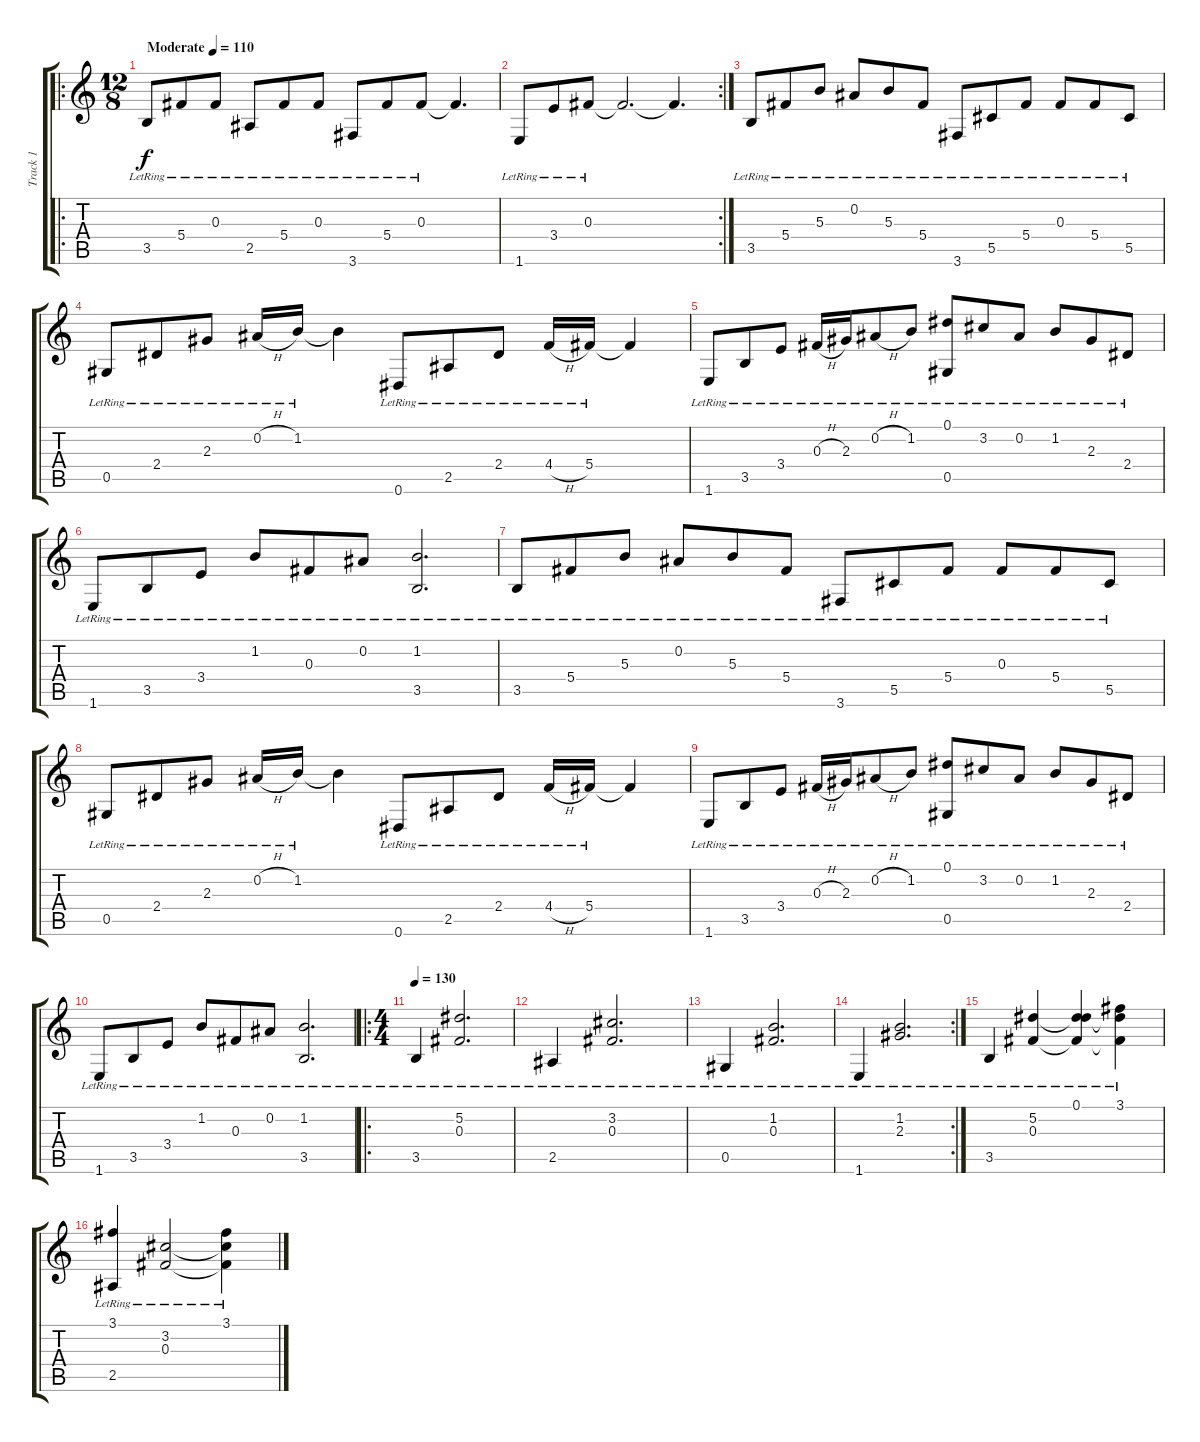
\track ("Track 1" "Track 1") {instrument acousticguitarsteel}
\staff {score tabs}
\tuning (Eb4 Bb3 Gb3 Db3 Ab2 Eb2) {hide}
\ro
\ts (12 8)
\tempo (110 "Moderate")
\clef g2
\ks c
3.5{lr}.8{dy f instrument acousticguitarsteel} 5.4{lr}.8 0.3{lr}.8 2.5{lr}.8 5.4{lr}.8 0.3{lr}.8 3.6{lr}.8 5.4{lr}.8 0.3{lr}.8 0.3{t}.4{d} |
\rc 2
1.6{lr}.8 3.4{lr}.8 0.3{lr}.8 0.3{t}.2{d} 0.3{t}.4{d} |
3.5{lr}.8 5.4{lr}.8 5.3{lr}.8 0.2{lr}.8 5.3{lr}.8 5.4{lr}.8 3.6{lr}.8 5.5{lr}.8 5.4{lr}.8 0.3{lr}.8 5.4{lr}.8 5.5{lr}.8 |
0.5{lr}.8 2.4{lr}.8 2.3{lr}.8 0.2{h lr}.16 1.2{lr}.16 1.2{t}.4 0.6{lr}.8 2.5{lr}.8 2.4{lr}.8 4.4{h lr}.16 5.4{lr}.16 5.4{t}.4 |
1.6{lr}.8 3.5{lr}.8 3.4{lr}.8 0.3{h lr}.16 2.3{lr}.16 0.2{h lr}.8 1.2{lr}.8 (0.1{lr} 0.5{lr}).8 3.2{lr}.8 0.2{lr}.8 1.2{lr}.8 2.3{lr}.8 2.4{lr}.8 |
1.6{lr}.8 3.5{lr}.8 3.4{lr}.8 1.2{lr}.8 0.3{lr}.8 0.2{lr}.8 (1.2{lr} 3.5{lr}).2{d} |
3.5{lr}.8 5.4{lr}.8 5.3{lr}.8 0.2{lr}.8 5.3{lr}.8 5.4{lr}.8 3.6{lr}.8 5.5{lr}.8 5.4{lr}.8 0.3{lr}.8 5.4{lr}.8 5.5{lr}.8 |
0.5{lr}.8 2.4{lr}.8 2.3{lr}.8 0.2{h lr}.16 1.2{lr}.16 1.2{t}.4 0.6{lr}.8 2.5{lr}.8 2.4{lr}.8 4.4{h lr}.16 5.4{lr}.16 5.4{t}.4 |
1.6{lr}.8 3.5{lr}.8 3.4{lr}.8 0.3{h lr}.16 2.3{lr}.16 0.2{h lr}.8 1.2{lr}.8 (0.1{lr} 0.5{lr}).8 3.2{lr}.8 0.2{lr}.8 1.2{lr}.8 2.3{lr}.8 2.4{lr}.8 |
1.6{lr}.8 3.5{lr}.8 3.4{lr}.8 1.2{lr}.8 0.3{lr}.8 0.2{lr}.8 (1.2{lr} 3.5{lr}).2{d} |
\ro
\ts (4 4)
\tempo 130
3.5{lr}.4 (5.2{lr} 0.3{lr}).2{d} |
2.5{lr}.4 (3.2{lr} 0.3{lr}).2{d} |
0.5{lr}.4 (1.2{lr} 0.3{lr}).2{d} |
\rc 2
1.6{lr}.4 (1.2{lr} 2.3{lr}).2{d} |
3.5{lr}.4 (5.2{lr} 0.3{lr}).4 (0.1{lr} 5.2{t} 0.3{t}).4 (3.1{lr} 5.2{t} 0.3{t}).4 |
(3.1{lr} 2.5{lr}).4 (3.2{lr} 0.3{lr}).2 (3.1{lr} 3.2{t} 0.3{t}).4
